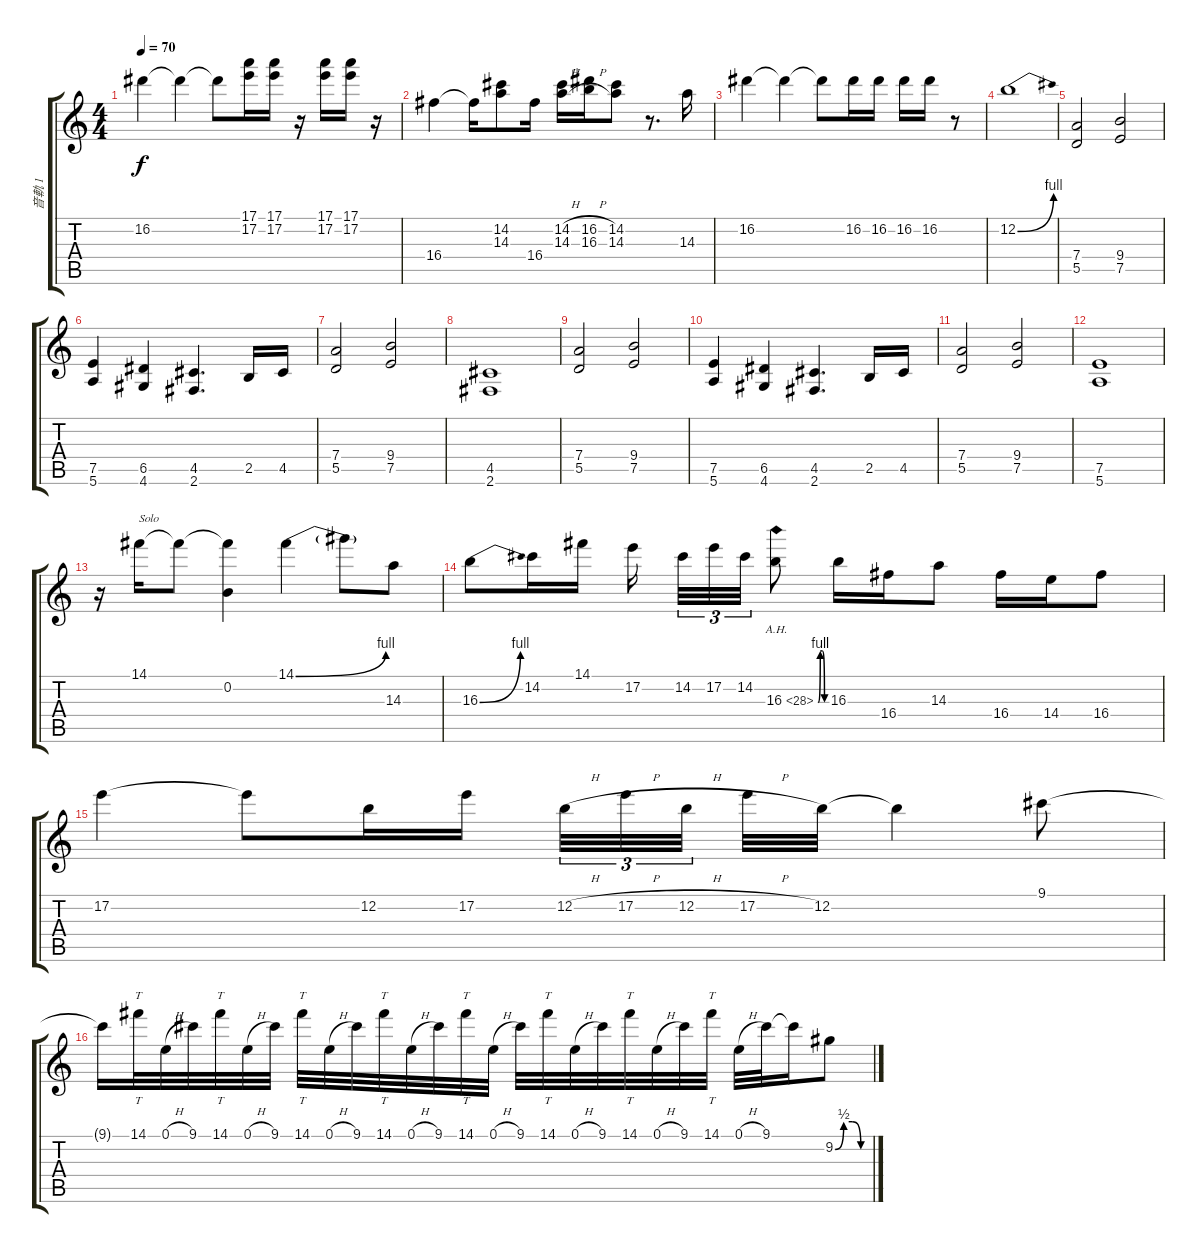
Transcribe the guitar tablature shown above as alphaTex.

\track ("音軌 1" "音軌 1") {instrument acousticguitarsteel}
\staff {score tabs}
\tuning (E4 B3 G3 D3 A2 E2) {hide}
\ts (4 4)
\tempo 70
\clef g2
\ks c
16.2.4{dy f} 16.2{t}.4 16.2{t}.8 (17.1 17.2).16 (17.1 17.2).16 r.16 (17.1 17.2).16 (17.1 17.2).16 r.16 |
16.4.4 16.4{t}.16 (14.2 14.3).8 16.4.16 (14.2{h} 14.3{h}).16 (16.2{h} 16.3{h}).16 (14.2 14.3).8 r.8{d} 14.3.16 |
16.2.4 16.2{t}.4 16.2{t}.8 16.2.16 16.2.16 16.2.16 16.2.16 r.8 |
12.2{be (bend 0 0 60 4)}.1 |
(7.4 5.5).2 (9.4 7.5).2 |
(7.5 5.6).4 (6.5 4.6).4 (4.5 2.6).4{d} 2.5.16 4.5.16 |
(7.4 5.5).2 (9.4 7.5).2 |
(4.5 2.6).1 |
(7.4 5.5).2 (9.4 7.5).2 |
(7.5 5.6).4 (6.5 4.6).4 (4.5 2.6).4{d} 2.5.16 4.5.16 |
(7.4 5.5).2 (9.4 7.5).2 |
(7.5 5.6).1 |
r.16{instrument overdrivenguitar} 14.1.16{txt "Solo"} 14.1{t}.8 (14.1{t} 0.2).4 14.1{be (bend 0 0 60 4)}.4 14.1{t}.8 14.3.8 |
16.3{be (bend 0 0 60 4)}.8 14.2.16 14.1.16 17.2.16{beam splitsecondary} 14.2.32{tu (3 2)} 17.2.32{tu (3 2)} 14.2.32{tu (3 2)} 16.3{be (custom 0 0 15 4 30 4 45 0 60 0) ah 12}.8 16.3.16 16.4.16 14.3.8 16.4.16 14.4.16 16.4.8 |
17.2.4 17.2{t}.8 12.2.16 17.2.16 12.2{h}.32{tu (3 2)} 17.2{h}.32{tu (3 2)} 12.2{h}.32{tu (3 2) beam splitsecondary} 17.2{h}.32 12.2.32 12.2{t}.4 9.1.8 |
9.1{t}.16 14.1.32{tt} 0.1{h}.32 9.1.32 14.1.32{tt} 0.1{h}.32 9.1.32 14.1.32{tt} 0.1{h}.32 9.1.32 14.1.32{tt} 0.1{h}.32 9.1.32 14.1.32{tt} 0.1{h}.32 9.1.32 14.1.32{tt} 0.1{h}.32 9.1.32 14.1.32{tt} 0.1{h}.32 9.1.32 14.1.32{tt} 0.1{h}.32 9.1.32 9.1{t}.16 9.2{be (custom 0 0 15 2 30 2 45 0 60 0)}.8
